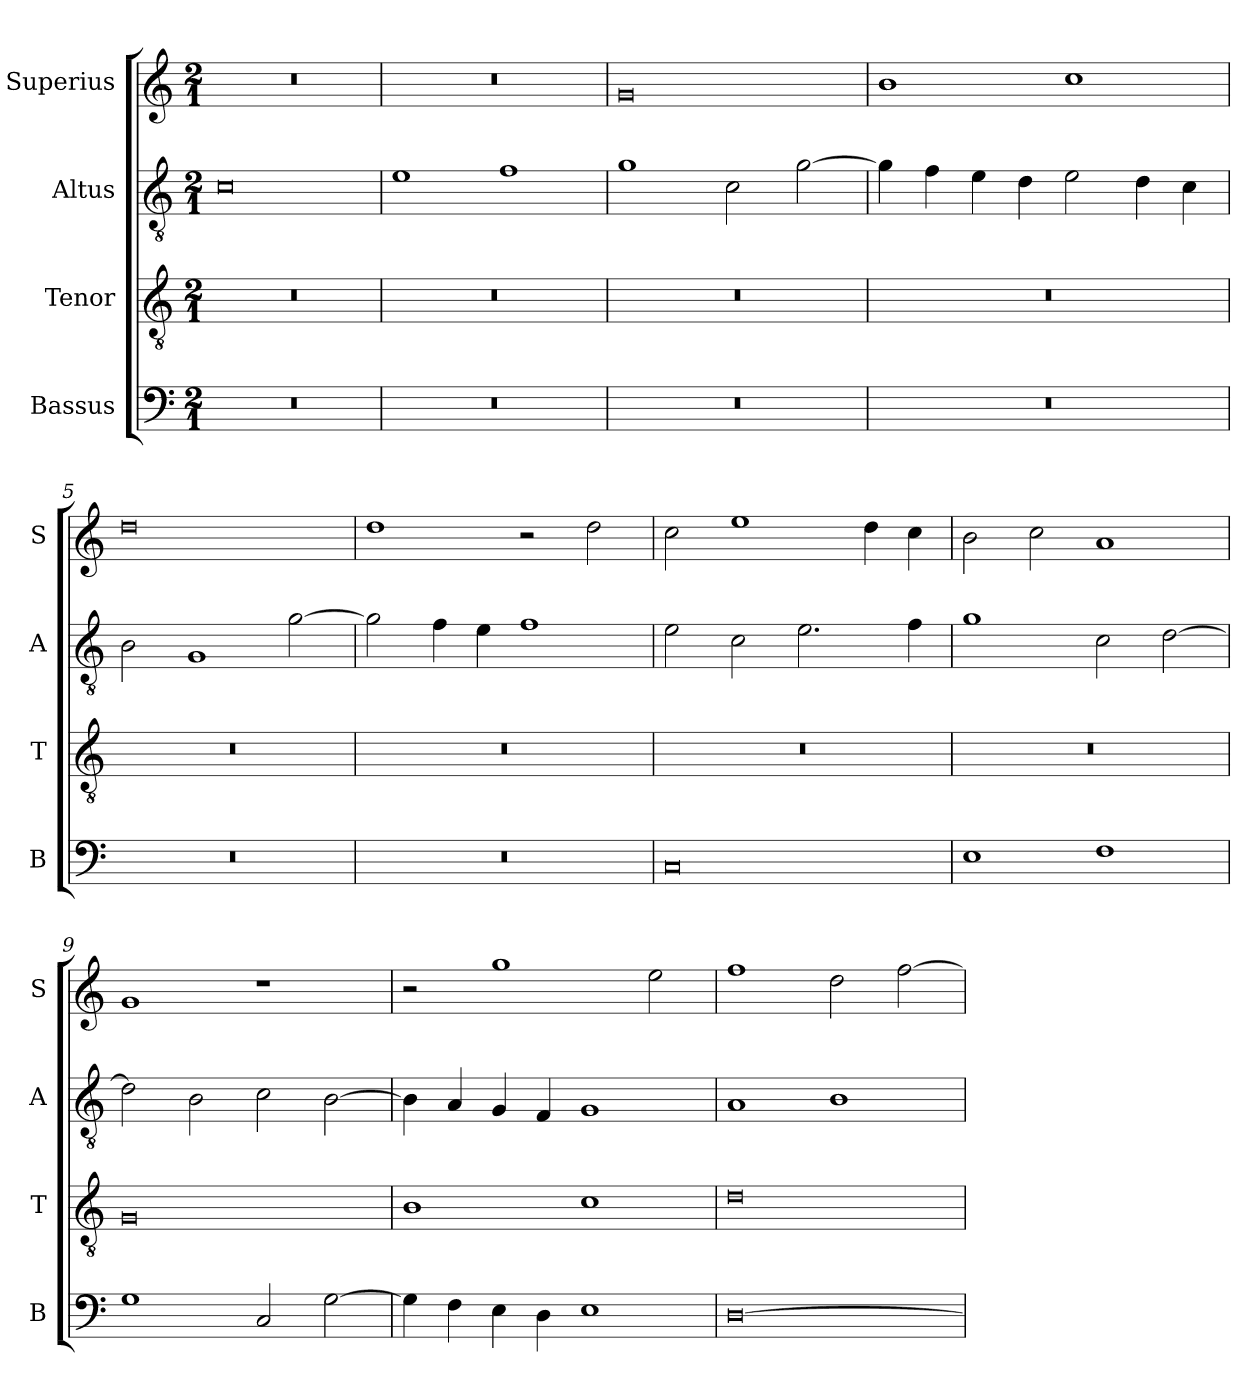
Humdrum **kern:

**kern	**kern	**kern	**kern
*part4	*part3	*part2	*part1
*staff4	*staff3	*staff2	*staff1
*I"Bassus	*I"Tenor	*I"Altus	*I"Superius
*I'B	*I'T	*I'A	*I'S
*clefF4	*clefGv2	*clefGv2	*clefG2
*k[]	*k[]	*k[]	*k[]
*C:	*C:	*C:	*C:
*M2/1	*M2/1	*M2/1	*M2/1
=1	=1	=1	=1
0r	0r	0c	0r
=2	=2	=2	=2
0r	0r	1e	0r
.	.	1f	.
=3	=3	=3	=3
0r	0r	1g	0g
.	.	2c	.
.	.	[2g	.
=4	=4	=4	=4
0r	0r	4g]	1b
.	.	4f	.
.	.	4e	.
.	.	4d	.
.	.	2e	1cc
.	.	4d	.
.	.	4c	.
=5	=5	=5	=5
0r	0r	2B	0dd
.	.	1G	.
.	.	[2g	.
=6	=6	=6	=6
0r	0r	2g]	1dd
.	.	4f	.
.	.	4e	.
.	.	1f	2r
.	.	.	2dd
=7	=7	=7	=7
0C	0r	2e	2cc
.	.	2c	1ee
.	.	2.e	.
.	.	.	4dd
.	.	4f	4cc
=8	=8	=8	=8
1E	0r	1g	2b
.	.	.	2cc
1F	.	2c	1a
.	.	[2d	.
=9	=9	=9	=9
1G	0G	2d]	1g
.	.	2B	.
2C	.	2c	1r
[2G	.	[2B	.
=10	=10	=10	=10
4G]	1B	4B]	2r
4F	.	4A	.
4E	.	4G	1gg
4D	.	4F	.
1E	1c	1G	.
.	.	.	2ee
=11	=11	=11	=11
[0D	0d	1A	1ff
.	.	1B	2dd
.	.	.	[2ff
=	=	=	=
*-	*-	*-	*-
